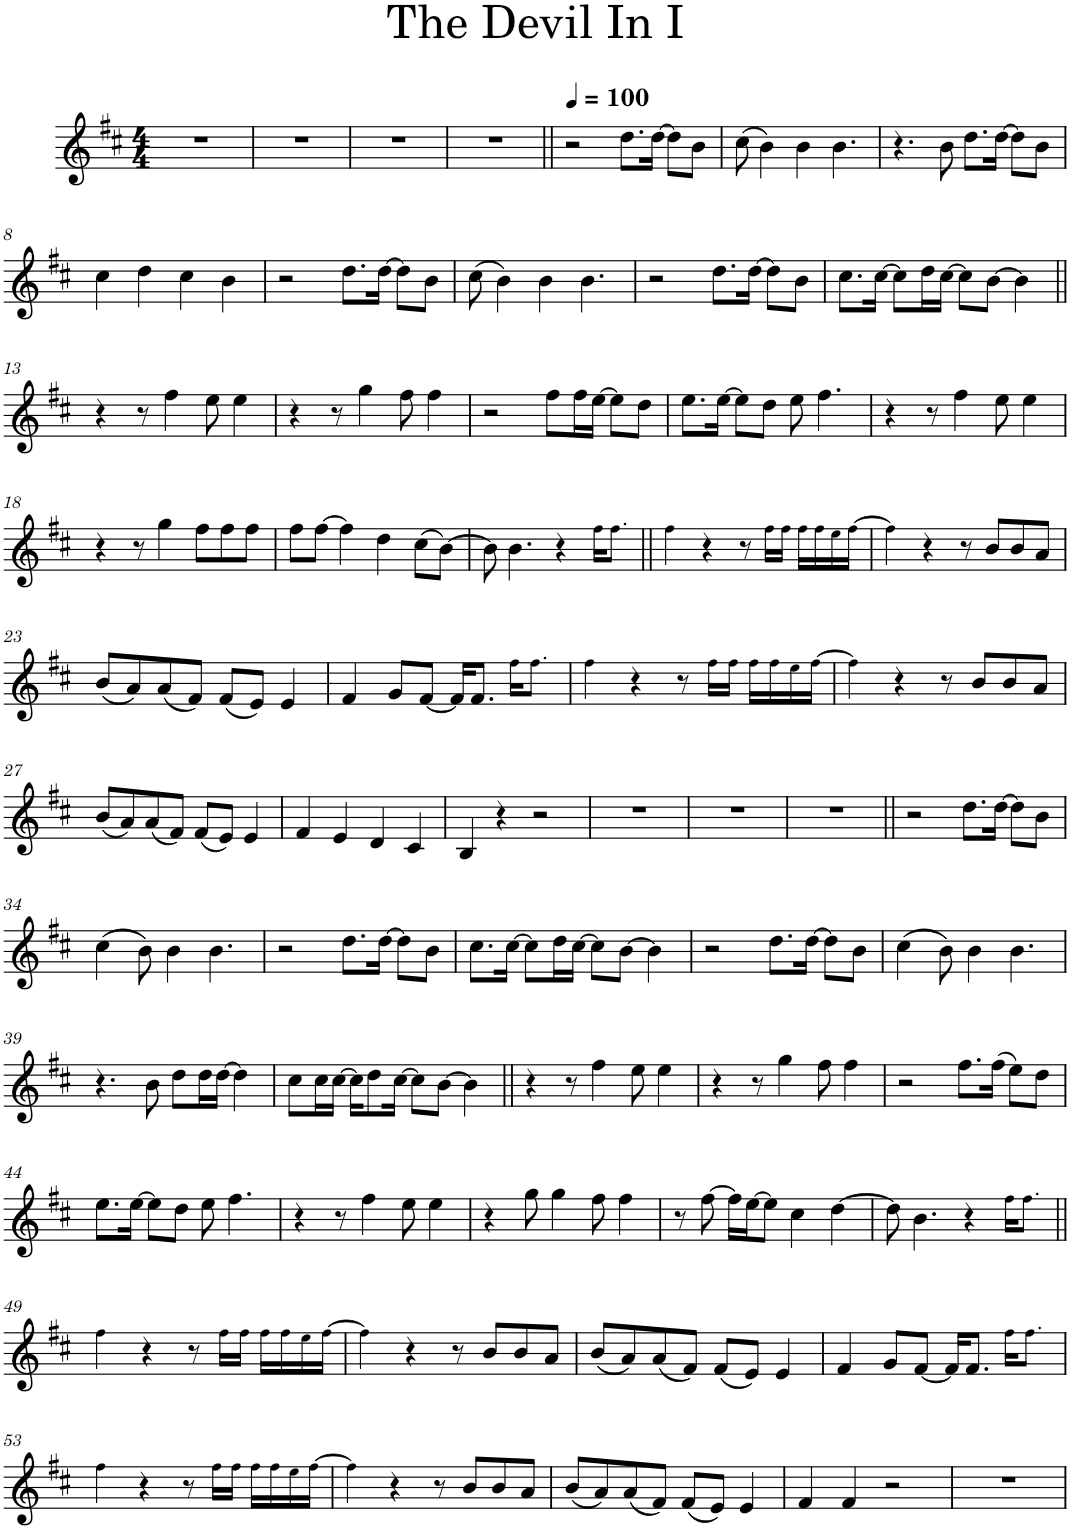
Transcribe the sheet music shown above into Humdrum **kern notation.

**kern
*part1
*staff1
*I"Bb Trumpet
*I'Bb Tpt.
*clefG2
*Trd1c2
*k[f#c#]
*M4/4
=1
1r
=2
1r
=3
1r
=4
1r
=5||
*MM100
2r
8.dd\L
[16dd\Jk
8dd\L]
8b\J
=6
(8cc#\
4b\)
4b\
4.b\
=7
4.r
8b\
8.dd\L
[16dd\Jk
8dd\L]
8b\J
!!LO:LB:g=z
=8
4cc#\
4dd\
4cc#\
4b\
=9
2r
8.dd\L
[16dd\Jk
8dd\L]
8b\J
=10
(8cc#\
4b\)
4b\
4.b\
=11
2r
8.dd\L
[16dd\Jk
8dd\L]
8b\J
=12
8.cc#\L
[16cc#\Jk
8cc#\L]
16dd\L
[16cc#\JJ
8cc#\L]
[8b\J
4b\]
!!LO:LB:g=z
=13||
4r
8r
4ff#\
8ee\
4ee\
=14
4r
8r
4gg\
8ff#\
4ff#\
=15
2r
8ff#\L
16ff#\L
[16ee\JJ
8ee\L]
8dd\J
=16
8.ee\L
[16ee\Jk
8ee\L]
8dd\J
8ee\
4.ff#\
=17
4r
8r
4ff#\
8ee\
4ee\
!!LO:LB:g=z
=18
4r
8r
4gg\
8ff#\L
8ff#\
8ff#\J
=19
8ff#\L
[8ff#\J
4ff#\]
4dd\
(8cc#\L
[8b\J)
=20
8b\]
4.b\
4r
16ff#!\KL
8.ff#!\J
=21||
4ff#!\
4r
8r
16ff#!\LL
16ff#!\JJ
16ff#!\LL
16ff#!\
16ee!\
[16ff#!\JJ
=22
4ff#!\]
4r
8r
8b/L
8b/
8a/J
!!LO:LB:g=z
=23
(8b/L
8a/)
(8a/
8f#/J)
(8f#/L
8e/J)
4e/
=24
4f#/
8g/L
[8f#/J
16f#/KL]
8.f#/J
16ff#!\KL
8.ff#!\J
=25
4ff#!\
4r
8r
16ff#!\LL
16ff#!\JJ
16ff#!\LL
16ff#!\
16ee!\
[16ff#!\JJ
=26
4ff#!\]
4r
8r
8b/L
8b/
8a/J
!!LO:LB:g=z
=27
(8b/L
8a/)
(8a/
8f#/J)
(8f#/L
8e/J)
4e/
=28
4f#/
4e/
4d/
4c#/
=29
4B/
4r
2r
=30
1r
=31
1r
=32
1r
=33||
2r
8.dd\L
[16dd\Jk
8dd\L]
8b\J
!!LO:LB:g=z
=34
(4cc#\
8b\)
4b\
4.b\
=35
2r
8.dd\L
[16dd\Jk
8dd\L]
8b\J
=36
8.cc#\L
[16cc#\Jk
8cc#\L]
16dd\L
[16cc#\JJ
8cc#\L]
[8b\J
4b\]
=37
2r
8.dd\L
[16dd\Jk
8dd\L]
8b\J
=38
(4cc#\
8b\)
4b\
4.b\
!!LO:LB:g=z
=39
4.r
8b\
8dd\L
16dd\L
[16dd\JJ
4dd\]
=40
8cc#\L
16cc#\L
[16cc#\JJ
16cc#\KL]
8dd\
[16cc#\Jk
8cc#\L]
[8b\J
4b\]
=41||
4r
8r
4ff#\
8ee\
4ee\
=42
4r
8r
4gg\
8ff#\
4ff#\
=43
2r
8.ff#\L
(16ff#\Jk
8ee\L)
8dd\J
!!LO:LB:g=z
=44
8.ee\L
[16ee\Jk
8ee\L]
8dd\J
8ee\
4.ff#\
=45
4r
8r
4ff#\
8ee\
4ee\
=46
4r
8gg\
4gg\
8ff#\
4ff#\
=47
8r
[8ff#\
16ff#\LL]
[16ee\J
8ee\J]
4cc#\
[4dd\
=48
8dd\]
4.b\
4r
16ff#!\KL
8.ff#!\J
!!LO:LB:g=z
=49||
4ff#!\
4r
8r
16ff#!\LL
16ff#!\JJ
16ff#!\LL
16ff#!\
16ee!\
[16ff#!\JJ
=50
4ff#!\]
4r
8r
8b/L
8b/
8a/J
=51
(8b/L
8a/)
(8a/
8f#/J)
(8f#/L
8e/J)
4e/
=52
4f#/
8g/L
[8f#/J
16f#/KL]
8.f#/J
16ff#!\KL
8.ff#!\J
!!LO:LB:g=z
=53
4ff#!\
4r
8r
16ff#!\LL
16ff#!\JJ
16ff#!\LL
16ff#!\
16ee!\
[16ff#!\JJ
=54
4ff#!\]
4r
8r
8b/L
8b/
8a/J
=55
(8b/L
8a/)
(8a/
8f#/J)
(8f#/L
8e/J)
4e/
=56
4f#/
4f#/
2r
=57
1r
=
*-
